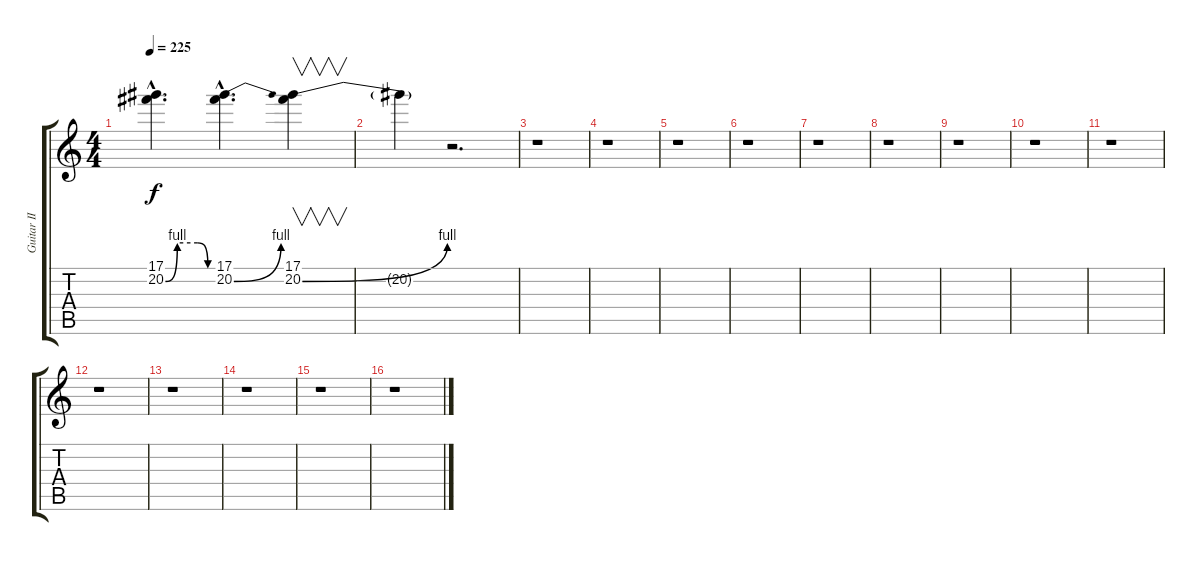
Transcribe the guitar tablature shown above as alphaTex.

\track ("Guitar II" "Guitar II") {instrument distortionguitar}
\staff {score tabs}
\tuning (Eb4 Bb3 Gb3 Db3 Ab2 Eb2) {hide}
\ts (4 4)
\tempo 225
\clef g2
\ks c
(17.1{hac} 20.2{be (custom 0 0 15 4 41 4 54 0 60 0) hac}).4{d dy f} (17.1{hac} 20.2{be (bend 0 0 60 4) hac}).4{d} (17.1 20.2{be (bend 0 0 60 4)}).4{v} |
20.2{t}.4 r.2{d} |
r.1 |
r.1 |
r.1 |
r.1 |
r.1 |
r.1 |
r.1 |
r.1 |
r.1 |
r.1 |
r.1 |
r.1 |
r.1 |
r.1
